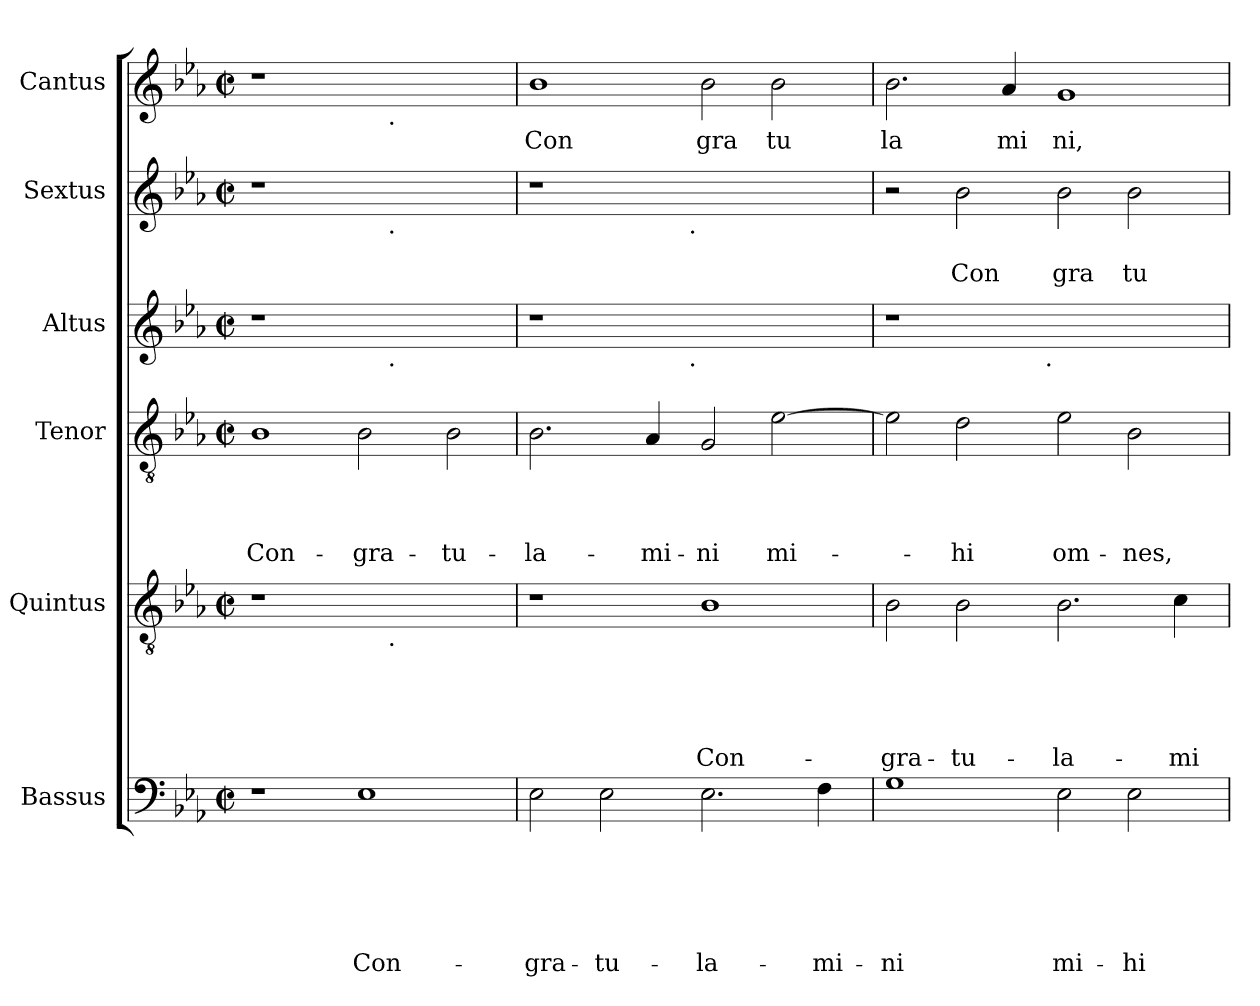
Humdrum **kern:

**kern	**text	**text	**text	**text	**text	**text	**kern	**text	**text	**text	**text	**text	**kern	**text	**text	**text	**text	**kern	**kern	**text	**text	**kern	**text
*part6	*part6	*part6	*part6	*part6	*part6	*part6	*part5	*part5	*part5	*part5	*part5	*part5	*part4	*part4	*part4	*part4	*part4	*part3	*part2	*part2	*part2	*part1	*part1
*staff6	*staff6	*staff6	*staff6	*staff6	*staff6	*staff6	*staff5	*staff5	*staff5	*staff5	*staff5	*staff5	*staff4	*staff4	*staff4	*staff4	*staff4	*staff3	*staff2	*staff2	*staff2	*staff1	*staff1
*I"Bassus	*	*	*	*	*	*	*I"Quintus	*	*	*	*	*	*I"Tenor	*	*	*	*	*I"Altus	*I"Sextus	*	*	*I"Cantus	*
*clefF4	*	*	*	*	*	*	*clefGv2	*	*	*	*	*	*clefGv2	*	*	*	*	*clefG2	*clefG2	*	*	*clefG2	*
*k[b-e-a-]	*	*	*	*	*	*	*k[b-e-a-]	*	*	*	*	*	*k[b-e-a-]	*	*	*	*	*k[b-e-a-]	*k[b-e-a-]	*	*	*k[b-e-a-]	*
*E-:	*	*	*	*	*	*	*E-:	*	*	*	*	*	*E-:	*	*	*	*	*E-:	*E-:	*	*	*E-:	*
*M2/2	*	*	*	*	*	*	*M2/2	*	*	*	*	*	*M2/2	*	*	*	*	*M2/2	*M2/2	*	*	*M2/2	*
*met(c|)	*	*	*	*	*	*	*met(c|)	*	*	*	*	*	*met(c|)	*	*	*	*	*met(c|)	*met(c|)	*	*	*met(c|)	*
=1	=1	=1	=1	=1	=1	=1	=1	=1	=1	=1	=1	=1	=1	=1	=1	=1	=1	=1	=1	=1	=1	=1	=1
!	!	!	!	!	!	!	!	!	!	!	!	!	!	!	!	!	!LO:LY:b	!	!	!	!	!	!
1r	.	.	.	.	.	.	1r	.	.	.	.	.	1B-	.	.	.	Con-	1r	1r	.	.	1r	.
!	!	!	!	!	!	!LO:LY:b	!	!	!	!	!	!	!	!	!	!	!LO:LY:b	!	!	!	!	!	!
1E-	.	.	.	.	.	Con-	8ryy	.	.	.	.	.	2B-\	.	.	.	-gra-	8ryy	8ryy	.	.	8ryy	.
!	!	!	!	!	!	!	!	!	!	!	!	!	!	!	!	!	!	!	!	!	!	!LO:TX:b:t=.	!
!	!	!	!	!	!	!	!	!	!	!	!	!	!	!	!	!	!	!	!LO:TX:b:t=.	!	!	!	!
!	!	!	!	!	!	!	!	!	!	!	!	!	!	!	!	!	!	!LO:TX:b:t=.	!	!	!	!	!
!	!	!	!	!	!	!	!LO:TX:b:t=.	!	!	!	!	!	!	!	!	!	!	!	!	!	!	!	!
.	.	.	.	.	.	.	2..ryy	.	.	.	.	.	.	.	.	.	.	2..ryy	2..ryy	.	.	2..ryy	.
!	!	!	!	!	!	!	!	!	!	!	!	!	!	!	!	!	!LO:LY:b	!	!	!	!	!	!
.	.	.	.	.	.	.	.	.	.	.	.	.	2B-\	.	.	.	-tu-	.	.	.	.	.	.
=2	=2	=2	=2	=2	=2	=2	=2	=2	=2	=2	=2	=2	=2	=2	=2	=2	=2	=2	=2	=2	=2	=2	=2
!	!	!	!	!	!	!LO:LY:b	!	!	!	!	!	!	!	!	!	!	!LO:LY:b	!	!	!	!	!	!LO:LY:b
*	*	*	*	*	*	*	*	*	*	*	*	*	*	*	*	*	*	*^	*^	*	*	*	*
2E-\	.	.	.	.	.	-gra-	1r	.	.	.	.	.	2.B-\	.	.	.	-la-	1r	2ryy	1r	2ryy	.	.	1b-	Con
!	!	!	!	!	!	!LO:LY:b	!	!	!	!	!	!	!	!	!	!	!	!	!	!	!	!	!	!	!
2E-\	.	.	.	.	.	-tu-	.	.	.	.	.	.	.	.	.	.	.	.	4...ryy	.	4...ryy	.	.	.	.
!	!	!	!	!	!	!	!	!	!	!	!	!	!	!	!	!	!LO:LY:b	!	!	!	!	!	!	!	!
.	.	.	.	.	.	.	.	.	.	.	.	.	4A-/	.	.	.	-mi-	.	.	.	.	.	.	.	.
!	!	!	!	!	!	!	!	!	!	!	!	!	!	!	!	!	!	!	!	!	!LO:TX:b:t=.	!	!	!	!
!	!	!	!	!	!	!	!	!	!	!	!	!	!	!	!	!	!	!	!LO:TX:b:t=.	!	!	!	!	!	!
.	.	.	.	.	.	.	.	.	.	.	.	.	.	.	.	.	.	.	1ryy	.	1ryy	.	.	.	.
!	!	!	!	!	!	!LO:LY:b	!	!	!	!	!	!LO:LY:b	!	!	!	!	!LO:LY:b	!	!	!	!	!	!	!	!LO:LY:b
2.E-\	.	.	.	.	.	-la-	1B-	.	.	.	.	Con-	2G/	.	.	.	-ni	1ryy	.	1ryy	.	.	.	2b-\	gra
!	!	!	!	!	!	!	!	!	!	!	!	!	!	!	!	!	!LO:LY:b	!	!	!	!	!	!	!	!LO:LY:b
.	.	.	.	.	.	.	.	.	.	.	.	.	[>2e-\	.	.	.	mi-	.	.	.	.	.	.	2b-\	tu
!	!	!	!	!	!	!LO:LY:b	!	!	!	!	!	!	!	!	!	!	!	!	!	!	!	!	!	!	!
4F\	.	.	.	.	.	-mi-	.	.	.	.	.	.	.	.	.	.	.	.	.	.	.	.	.	.	.
.	.	.	.	.	.	.	.	.	.	.	.	.	.	.	.	.	.	.	32ryy	.	32ryy	.	.	.	.
=3	=3	=3	=3	=3	=3	=3	=3	=3	=3	=3	=3	=3	=3	=3	=3	=3	=3	=3	=3	=3	=3	=3	=3	=3	=3
!	!	!	!	!	!	!LO:LY:b	!	!	!	!	!	!LO:LY:b	!	!	!	!	!	!	!	!	!	!	!	!	!LO:LY:b
*	*	*	*	*	*	*	*	*	*	*	*	*	*	*	*	*	*	*	*	*v	*v	*	*	*	*
1G	.	.	.	.	.	-ni	2B-\	.	.	.	.	-gra-	2e-\]	.	.	.	.	1r	2ryy	2r	.	.	2.b-\	la
!	!	!	!	!	!	!	!	!	!	!	!	!LO:LY:b	!	!	!	!	!LO:LY:b	!	!	!	!	!LO:LY:b	!	!
.	.	.	.	.	.	.	2B-\	.	.	.	.	-tu-	2d\	.	.	.	-hi	.	4...ryy	2b-\	.	Con	.	.
!	!	!	!	!	!	!	!	!	!	!	!	!	!	!	!	!	!	!	!	!	!	!	!	!LO:LY:b
.	.	.	.	.	.	.	.	.	.	.	.	.	.	.	.	.	.	.	.	.	.	.	4a-/	mi
!	!	!	!	!	!	!	!	!	!	!	!	!	!	!	!	!	!	!	!LO:TX:b:t=.	!	!	!	!	!
.	.	.	.	.	.	.	.	.	.	.	.	.	.	.	.	.	.	.	1ryy	.	.	.	.	.
!	!	!	!	!	!	!LO:LY:b	!	!	!	!	!	!LO:LY:b	!	!	!	!	!LO:LY:b	!	!	!	!	!LO:LY:b	!	!LO:LY:b
2E-\	.	.	.	.	.	mi-	2.B-\	.	.	.	.	-la-	2e-\	.	.	.	om-	1ryy	.	2b-\	.	gra	1g	ni,
!	!	!	!	!	!	!LO:LY:b	!	!	!	!	!	!	!	!	!	!	!LO:LY:b	!	!	!	!	!LO:LY:b	!	!
2E-\	.	.	.	.	.	-hi	.	.	.	.	.	.	2B-\	.	.	.	-nes,	.	.	2b-\	.	tu	.	.
!	!	!	!	!	!	!	!	!	!	!	!	!LO:LY:b	!	!	!	!	!	!	!	!	!	!	!	!
.	.	.	.	.	.	.	4c\	.	.	.	.	-mi-	.	.	.	.	.	.	.	.	.	.	.	.
.	.	.	.	.	.	.	.	.	.	.	.	.	.	.	.	.	.	.	32ryy	.	.	.	.	.
*	*	*	*	*	*	*	*	*	*	*	*	*	*	*	*	*	*	*v	*v	*	*	*	*	*
=	=	=	=	=	=	=	=	=	=	=	=	=	=	=	=	=	=	=	=	=	=	=	=
*-	*-	*-	*-	*-	*-	*-	*-	*-	*-	*-	*-	*-	*-	*-	*-	*-	*-	*-	*-	*-	*-	*-	*-
